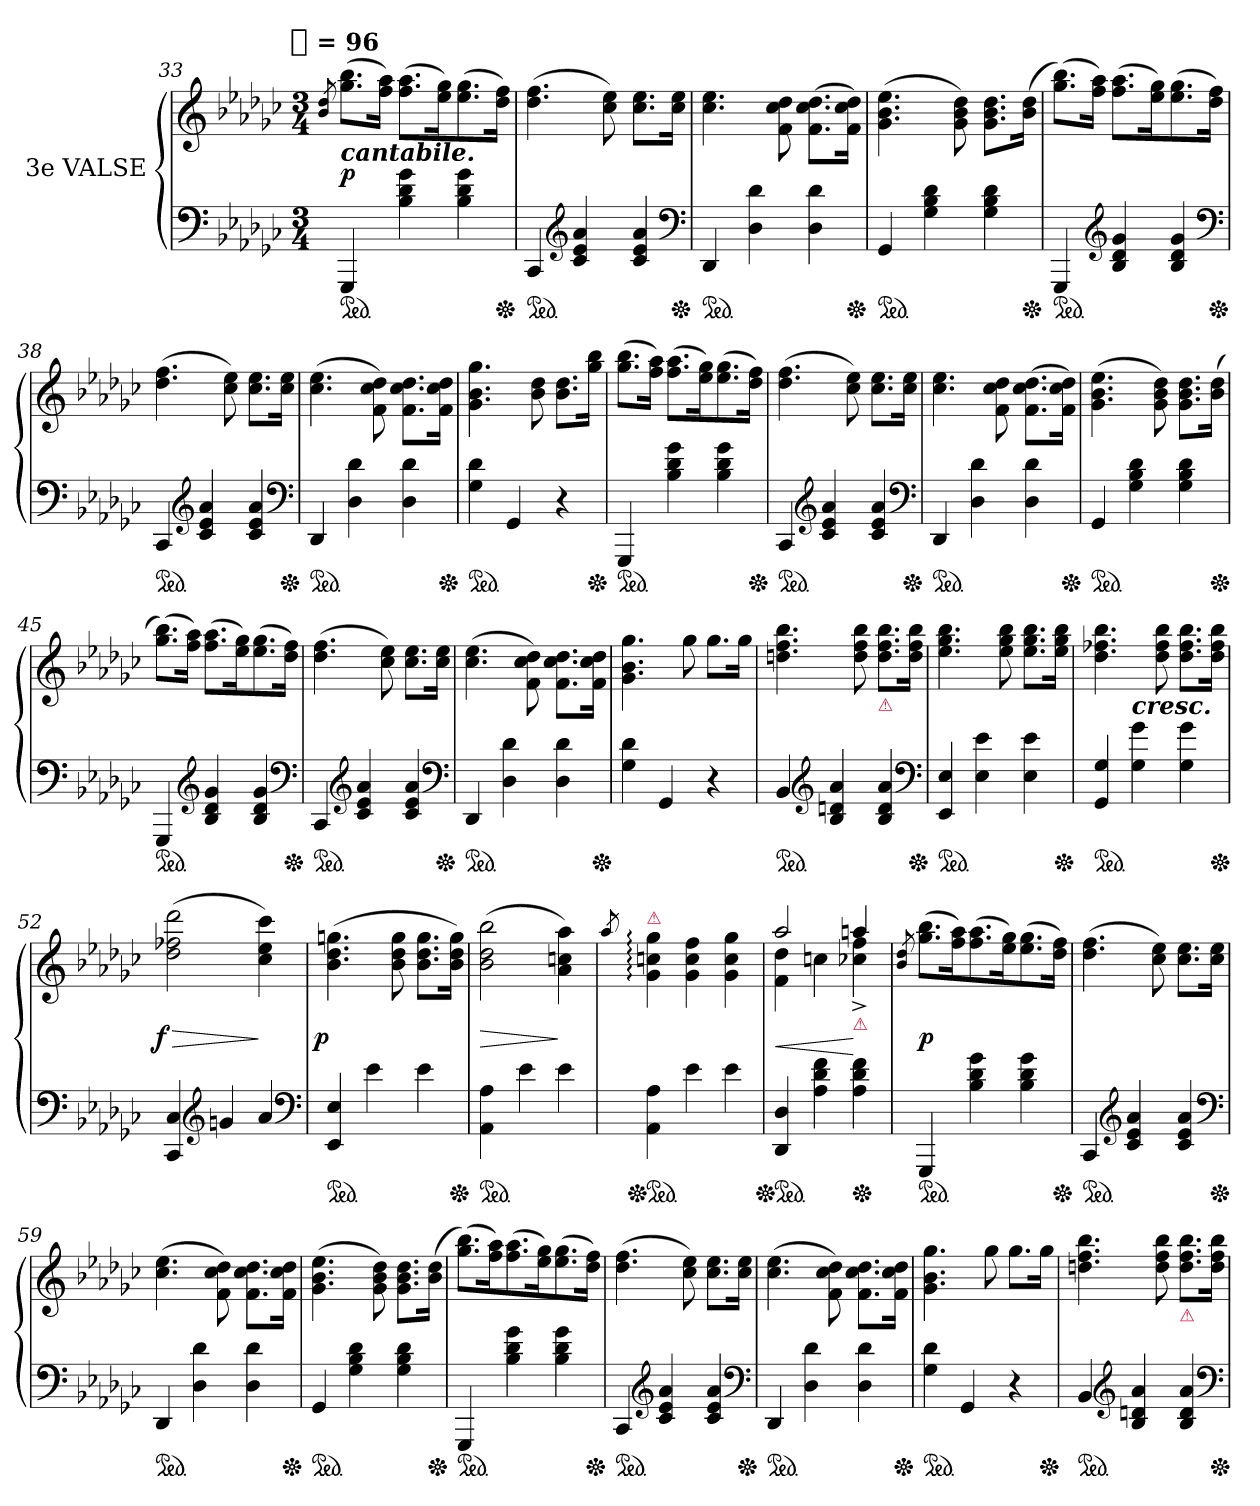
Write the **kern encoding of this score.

**kern	**kern	**dynam
*part1	*part1	*part1
*staff2	*staff1	*staff1/2
*I"3e VALSE	*	*
*clefF4	*clefG2	*
*k[b-e-a-d-g-c-]	*k[b-e-a-d-g-c-]	*
!!LO:TX:omd:t=[quarter] = 96
*M3/4	*M3/4	*
*MM96	*MM96	*
=33	=33	=33
.	8qb-/ 8qdd-/	.
!	!LO:TX:b:Bi:t=cantabile.	!
!LO:TX:a:color=crimson:t=⚠	!	!
!LO:TX:b:color=crimson:t=⚠	!	!
*ped	*	*
4GGG-	(>8.gg- 8.bb-L	p
.	16ff 16aa-Jk)	.
4B- 4d- 4g-	(>8.ff 8.aa-L	.
.	16ee- 16gg-K)	.
4B- 4d- 4g-	(>8.ee- 8.gg-	.
*Xped	*	*
.	16dd- 16ffJk)	.
=34	=34	=34
*ped	*	*
4CC-	(>4.dd- 4.ff	.
*clefG2	*	*
4c- 4e- 4a-	.	.
.	8cc- 8ee-)	.
4c- 4e- 4a-	8.cc- 8.ee-L	.
*Xped	*	*
.	16cc- 16ee-Jk	.
*clefF4	*	*
=35	=35	=35
*ped	*	*
4DD-	4.cc- 4.ee-	.
4D- 4d-	.	.
.	8f\ 8cc-\ 8dd-\	.
4D- 4d-	(>8.f\ 8.cc-\ 8.dd-\L	.
*Xped	*	*
.	16f 16cc- 16dd-Jk)	.
=36	=36	=36
*ped	*	*
4GG-	(>4.g- 4.b- 4.ee-	.
4G- 4B- 4d-	.	.
.	8g- 8b- 8dd-)	.
4G- 4B- 4d-	8.g- 8.b- 8.dd-L	.
*Xped	*	*
.	(>16b- 16dd-Jk	.
=37	=37	=37
*ped	*	*
4GGG-	(>8.gg- 8.bb-L)	.
.	16ff 16aa-Jk)	.
*clefG2	*	*
4B- 4d- 4g-	(>8.ff 8.aa-L	.
.	16ee- 16gg-K)	.
4B- 4d- 4g-	(>8.ee- 8.gg-	.
*Xped	*	*
.	16dd- 16ffJk)	.
*clefF4	*	*
=38	=38	=38
*ped	*	*
4CC-	(>4.dd- 4.ff	.
*clefG2	*	*
4c- 4e- 4a-	.	.
.	8cc- 8ee-)	.
4c- 4e- 4a-	8.cc- 8.ee-L	.
*Xped	*	*
.	16cc- 16ee-Jk	.
*clefF4	*	*
=39	=39	=39
*ped	*	*
4DD-	(>4.cc- 4.ee-	.
4D- 4d-	.	.
.	8f\ 8cc-\ 8dd-\)	.
4D- 4d-	8.f\ 8.cc-\ 8.dd-\L	.
*Xped	*	*
.	16f 16cc- 16dd-Jk	.
=40	=40	=40
*ped	*	*
4G- 4d-	4.g- 4.b- 4.gg-	.
4GG-	.	.
.	8b- 8dd-	.
4r	8.b- 8.dd-L	.
*Xped	*	*
.	16gg- 16bb-Jk	.
=41	=41	=41
!LO:TX:b:color=crimson:t=⚠	!	!
*ped	*	*
4GGG-	(>8.gg- 8.bb-L	.
.	16ff 16aa-Jk)	.
4B- 4d- 4g-	(>8.ff 8.aa-L	.
.	16ee- 16gg-K)	.
4B- 4d- 4g-	(>8.ee- 8.gg-	.
*Xped	*	*
.	16dd- 16ffJk)	.
=42	=42	=42
*ped	*	*
4CC-	(>4.dd- 4.ff	.
*clefG2	*	*
4c- 4e- 4a-	.	.
.	8cc- 8ee-)	.
4c- 4e- 4a-	8.cc- 8.ee-L	.
*Xped	*	*
.	16cc- 16ee-Jk	.
*clefF4	*	*
=43	=43	=43
*ped	*	*
4DD-	4.cc- 4.ee-	.
4D- 4d-	.	.
.	8f\ 8cc-\ 8dd-\	.
4D- 4d-	(>8.f\ 8.cc-\ 8.dd-\L	.
*Xped	*	*
.	16f 16cc- 16dd-Jk)	.
=44	=44	=44
*ped	*	*
4GG-	(>4.g- 4.b- 4.ee-	.
4G- 4B- 4d-	.	.
.	8g- 8b- 8dd-)	.
4G- 4B- 4d-	8.g- 8.b- 8.dd-L	.
*Xped	*	*
.	(>16b- 16dd-Jk	.
=45	=45	=45
*ped	*	*
4GGG-	(>8.gg- 8.bb-L)	.
.	16ff 16aa-Jk)	.
*clefG2	*	*
4B- 4d- 4g-	(>8.ff 8.aa-L	.
.	16ee- 16gg-K)	.
4B- 4d- 4g-	(>8.ee- 8.gg-	.
*Xped	*	*
.	16dd- 16ffJk)	.
*clefF4	*	*
=46	=46	=46
*ped	*	*
4CC-	(>4.dd- 4.ff	.
*clefG2	*	*
4c- 4e- 4a-	.	.
.	8cc- 8ee-)	.
4c- 4e- 4a-	8.cc- 8.ee-L	.
*Xped	*	*
.	16cc- 16ee-Jk	.
*clefF4	*	*
=47	=47	=47
*ped	*	*
4DD-	(>4.cc- 4.ee-	.
4D- 4d-	.	.
.	8f\ 8cc-\ 8dd-\)	.
4D- 4d-	8.f\ 8.cc-\ 8.dd-\L	.
*Xped	*	*
.	16f 16cc- 16dd-Jk	.
=48	=48	=48
4G- 4d-	4.g- 4.b- 4.gg-	.
4GG-	.	.
.	8gg-	.
4r	8.gg-L	.
.	16gg-Jk	.
=49	=49	=49
*ped	*	*
4BB-	4.ddn 4.ff 4.bb-	.
*clefG2	*	*
4B- 4dn 4a-	.	.
.	8dd 8ff 8bb-	.
!	!LO:TX:b:Bi:color=crimson:t=⚠	!
4B- 4d 4a-	8.dd 8.ff 8.bb-L	.
*Xped	*	*
.	16dd 16ff 16bb-Jk	.
*clefF4	*	*
=50	=50	=50
*ped	*	*
4EE- 4E-	4.ee- 4.gg- 4.bb-	.
4E- 4e-	.	.
.	8ee- 8gg- 8bb-	.
4E- 4e-	8.ee- 8.gg- 8.bb-L	.
*Xped	*	*
.	16ee- 16gg- 16bb-Jk	.
=51	=51	=51
*	*^	*
*ped	*	*	*
4GG- 4G-	4.dd- 4.ff-X 4.bb-	4ryy	.
!	!	!LO:TX:c:Bi:t=cresc.	!
4G- 4g-	.	2ryy	.
.	8dd- 8ff- 8bb-	.	.
4G- 4g-	8.dd- 8.ff- 8.bb-L	.	.
*Xped	*	*	*
.	16dd- 16ff- 16bb-Jk	.	.
=52	=52	=52	=52
!	!	!	!LO:DY:n=1:rj
*	*v	*v	*
4CC- 4C-	(>2dd- 2ff-X 2ddd-	> f
*clefG2	*	*
4gn	.	.
4a-	4cc- 4ee- 4ccc-)	]
*clefF4	*	*
=53	=53	=53
!	!	!LO:DY:rj
*ped	*	*
4EE- 4E-	(>4.b- 4.dd- 4.ggn	p
4e-	.	.
.	8b- 8dd- 8gg	.
4e-	8.b- 8.dd- 8.ggL	.
*Xped	*	*
.	16b- 16dd- 16ggJk)	.
=54	=54	=54
*ped	*	*
4AA- 4A-	(>2b- 2dd- 2bb-	>
4e-	.	.
4e-	4a- 4ccn 4aa-)	]
=55	=55	=55
.	8qaa-:/	.
!	!LO:TX:a:color=crimson:t=⚠	!
*Xped	*	*
*ped	*	*
4AA- 4A-	4g-: 4ccn: 4gg-:	.
4e-	4g- 4cc 4ff	.
4e-	4g- 4cc 4gg-	.
=56	=56	=56
*	*^	*
*Xped	*	*	*
*ped	*	*	*
4DD- 4D-	2aa-	4f 4dd-	<
4A- 4d- 4f	.	4ccn	.
!	!LO:TX:b:color=crimson:t=⚠	!	!
*Xped	*	*	*
4A- 4d- 4f	4aan	4cc-X^< 4ff^<	[
*	*v	*v	*
=57	=57	=57
.	8qb-/ 8qdd-/	.
!LO:TX:b:color=crimson:t=⚠	!	!
*ped	*	*
4GGG-	(>8.gg- 8.bb-L	p
.	16ff 16aa-K)	.
4B- 4d- 4g-	(>8.ff 8.aa-	.
.	16ee- 16gg-K)	.
4B- 4d- 4g-	(>8.ee- 8.gg-	.
*Xped	*	*
.	16dd- 16ffJk)	.
=58	=58	=58
*ped	*	*
4CC-	(>4.dd- 4.ff	.
*clefG2	*	*
4c- 4e- 4a-	.	.
.	8cc- 8ee-)	.
4c- 4e- 4a-	8.cc- 8.ee-L	.
*Xped	*	*
.	16cc- 16ee-Jk	.
*clefF4	*	*
=59	=59	=59
*ped	*	*
4DD-	(>4.cc- 4.ee-	.
4D- 4d-	.	.
.	8f\ 8cc-\ 8dd-\)	.
4D- 4d-	8.f\ 8.cc-\ 8.dd-\L	.
*Xped	*	*
.	16f 16cc- 16dd-Jk	.
=60	=60	=60
*ped	*	*
4GG-	(>4.g- 4.b- 4.ee-	.
4G- 4B- 4d-	.	.
.	8g- 8b- 8dd-)	.
4G- 4B- 4d-	8.g- 8.b- 8.dd-L	.
*Xped	*	*
.	(>16b- 16dd-Jk	.
=61	=61	=61
*ped	*	*
4GGG-	(>8.gg- 8.bb-L)	.
.	16ff 16aa-K)	.
4B- 4d- 4g-	(>8.ff 8.aa-	.
.	16ee- 16gg-K)	.
4B- 4d- 4g-	(>8.ee- 8.gg-	.
*Xped	*	*
.	16dd- 16ffJk)	.
=62	=62	=62
*ped	*	*
4CC-	(>4.dd- 4.ff	.
*clefG2	*	*
4c- 4e- 4a-	.	.
.	8cc- 8ee-)	.
4c- 4e- 4a-	8.cc- 8.ee-L	.
*Xped	*	*
.	16cc- 16ee-Jk	.
*clefF4	*	*
=63	=63	=63
*ped	*	*
4DD-	(>4.cc- 4.ee-	.
4D- 4d-	.	.
.	8f\ 8cc-\ 8dd-\)	.
4D- 4d-	8.f\ 8.cc-\ 8.dd-\L	.
*Xped	*	*
.	16f 16cc- 16dd-Jk	.
=64	=64	=64
*ped	*	*
4G- 4d-	4.g- 4.b- 4.gg-	.
4GG-	.	.
.	8gg-	.
4r	8.gg-L	.
*Xped	*	*
.	16gg-Jk	.
=65	=65	=65
*ped	*	*
4BB-	4.ddn 4.ff 4.bb-	.
*clefG2	*	*
4B- 4dn 4a-	.	.
.	8dd 8ff 8bb-	.
!	!LO:TX:b:Bi:color=crimson:t=⚠	!
4B- 4d 4a-	8.dd 8.ff 8.bb-L	.
*Xped	*	*
.	16dd 16ff 16bb-Jk	.
*clefF4	*	*
=	=	=
*-	*-	*-
